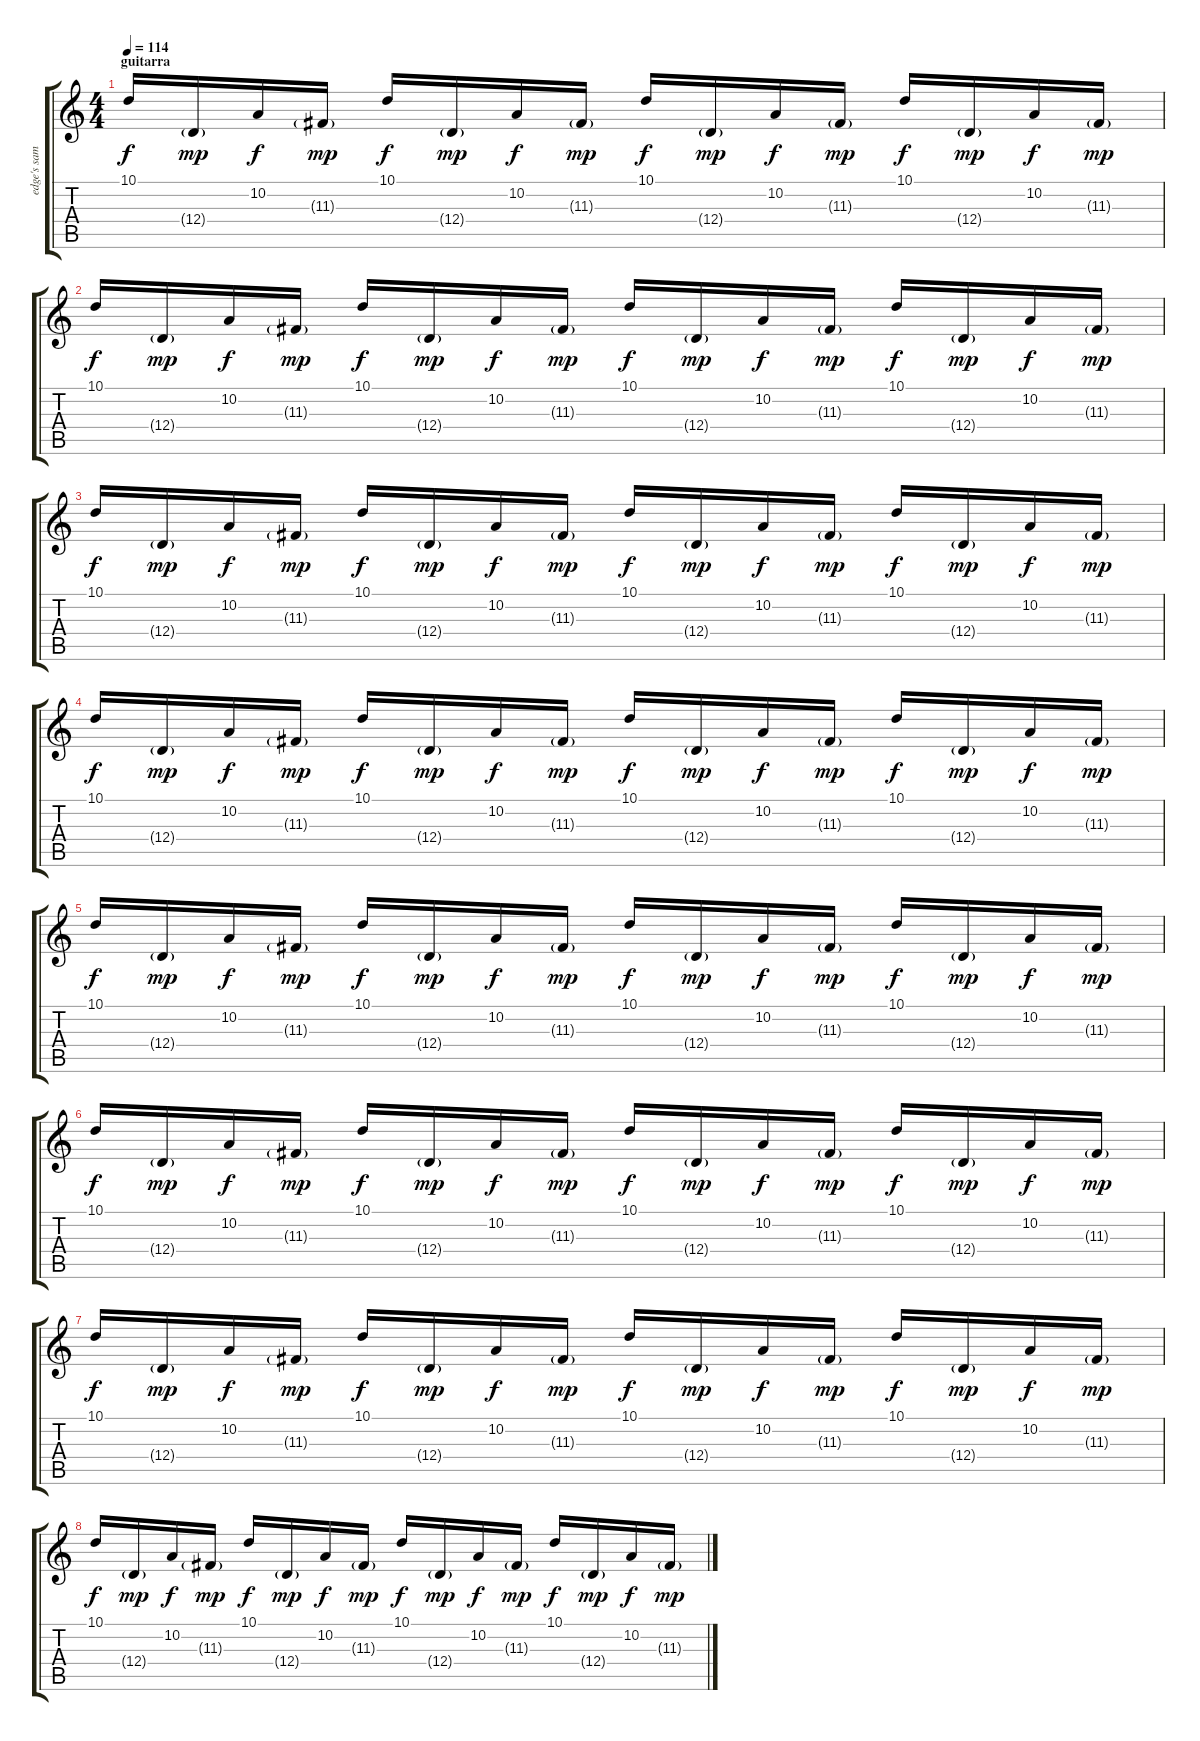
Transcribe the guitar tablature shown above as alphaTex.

\track ("edge's sampler I" "edge's sam") {instrument celesta}
\staff {score tabs}
\tuning (E4 B3 G3 D3 A2 E2) {hide}
\ts (4 4)
\section ("" "guitarra")
\tempo 114
\clef g2
\ks c
10.1.16{dy f} 12.4{g}.16{dy mp} 10.2.16{dy f} 11.3{g}.16{dy mp} 10.1.16{dy f} 12.4{g}.16{dy mp} 10.2.16{dy f} 11.3{g}.16{dy mp} 10.1.16{dy f} 12.4{g}.16{dy mp} 10.2.16{dy f} 11.3{g}.16{dy mp} 10.1.16{dy f} 12.4{g}.16{dy mp} 10.2.16{dy f} 11.3{g}.16{dy mp} |
10.1.16{dy f} 12.4{g}.16{dy mp} 10.2.16{dy f} 11.3{g}.16{dy mp} 10.1.16{dy f} 12.4{g}.16{dy mp} 10.2.16{dy f} 11.3{g}.16{dy mp} 10.1.16{dy f} 12.4{g}.16{dy mp} 10.2.16{dy f} 11.3{g}.16{dy mp} 10.1.16{dy f} 12.4{g}.16{dy mp} 10.2.16{dy f} 11.3{g}.16{dy mp} |
10.1.16{dy f} 12.4{g}.16{dy mp} 10.2.16{dy f} 11.3{g}.16{dy mp} 10.1.16{dy f} 12.4{g}.16{dy mp} 10.2.16{dy f} 11.3{g}.16{dy mp} 10.1.16{dy f} 12.4{g}.16{dy mp} 10.2.16{dy f} 11.3{g}.16{dy mp} 10.1.16{dy f} 12.4{g}.16{dy mp} 10.2.16{dy f} 11.3{g}.16{dy mp} |
10.1.16{dy f} 12.4{g}.16{dy mp} 10.2.16{dy f} 11.3{g}.16{dy mp} 10.1.16{dy f} 12.4{g}.16{dy mp} 10.2.16{dy f} 11.3{g}.16{dy mp} 10.1.16{dy f} 12.4{g}.16{dy mp} 10.2.16{dy f} 11.3{g}.16{dy mp} 10.1.16{dy f} 12.4{g}.16{dy mp} 10.2.16{dy f} 11.3{g}.16{dy mp} |
10.1.16{dy f} 12.4{g}.16{dy mp} 10.2.16{dy f} 11.3{g}.16{dy mp} 10.1.16{dy f} 12.4{g}.16{dy mp} 10.2.16{dy f} 11.3{g}.16{dy mp} 10.1.16{dy f} 12.4{g}.16{dy mp} 10.2.16{dy f} 11.3{g}.16{dy mp} 10.1.16{dy f} 12.4{g}.16{dy mp} 10.2.16{dy f} 11.3{g}.16{dy mp} |
10.1.16{dy f} 12.4{g}.16{dy mp} 10.2.16{dy f} 11.3{g}.16{dy mp} 10.1.16{dy f} 12.4{g}.16{dy mp} 10.2.16{dy f} 11.3{g}.16{dy mp} 10.1.16{dy f} 12.4{g}.16{dy mp} 10.2.16{dy f} 11.3{g}.16{dy mp} 10.1.16{dy f} 12.4{g}.16{dy mp} 10.2.16{dy f} 11.3{g}.16{dy mp} |
10.1.16{dy f} 12.4{g}.16{dy mp} 10.2.16{dy f} 11.3{g}.16{dy mp} 10.1.16{dy f} 12.4{g}.16{dy mp} 10.2.16{dy f} 11.3{g}.16{dy mp} 10.1.16{dy f} 12.4{g}.16{dy mp} 10.2.16{dy f} 11.3{g}.16{dy mp} 10.1.16{dy f} 12.4{g}.16{dy mp} 10.2.16{dy f} 11.3{g}.16{dy mp} |
10.1.16{dy f} 12.4{g}.16{dy mp} 10.2.16{dy f} 11.3{g}.16{dy mp} 10.1.16{dy f} 12.4{g}.16{dy mp} 10.2.16{dy f} 11.3{g}.16{dy mp} 10.1.16{dy f} 12.4{g}.16{dy mp} 10.2.16{dy f} 11.3{g}.16{dy mp} 10.1.16{dy f} 12.4{g}.16{dy mp} 10.2.16{dy f} 11.3{g}.16{dy mp}
